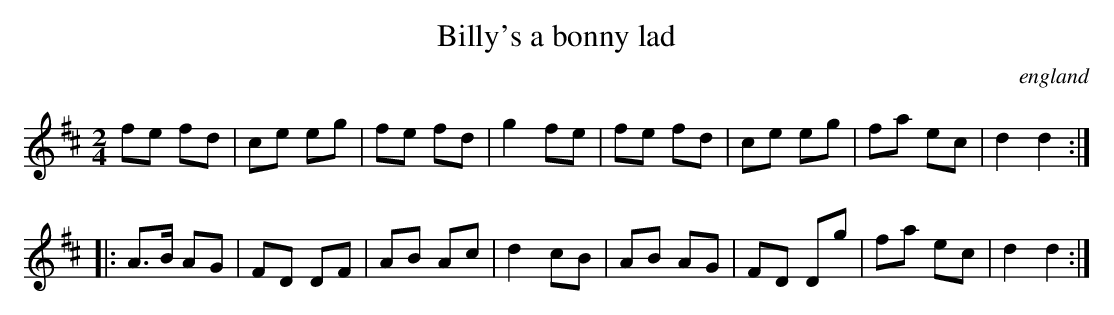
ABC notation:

X:1
T:Billy's a bonny lad
O:england
M:2/4
L:1/8
K:D
fe fd| ce eg| fe fd| g2fe | \
fe fd| ce eg| fa ec | d2d2 :|
|:A>B AG | FD DF | AB Ac | d2 cB | \
AB AG | FD Dg | fa ec | d2 d2 :|
